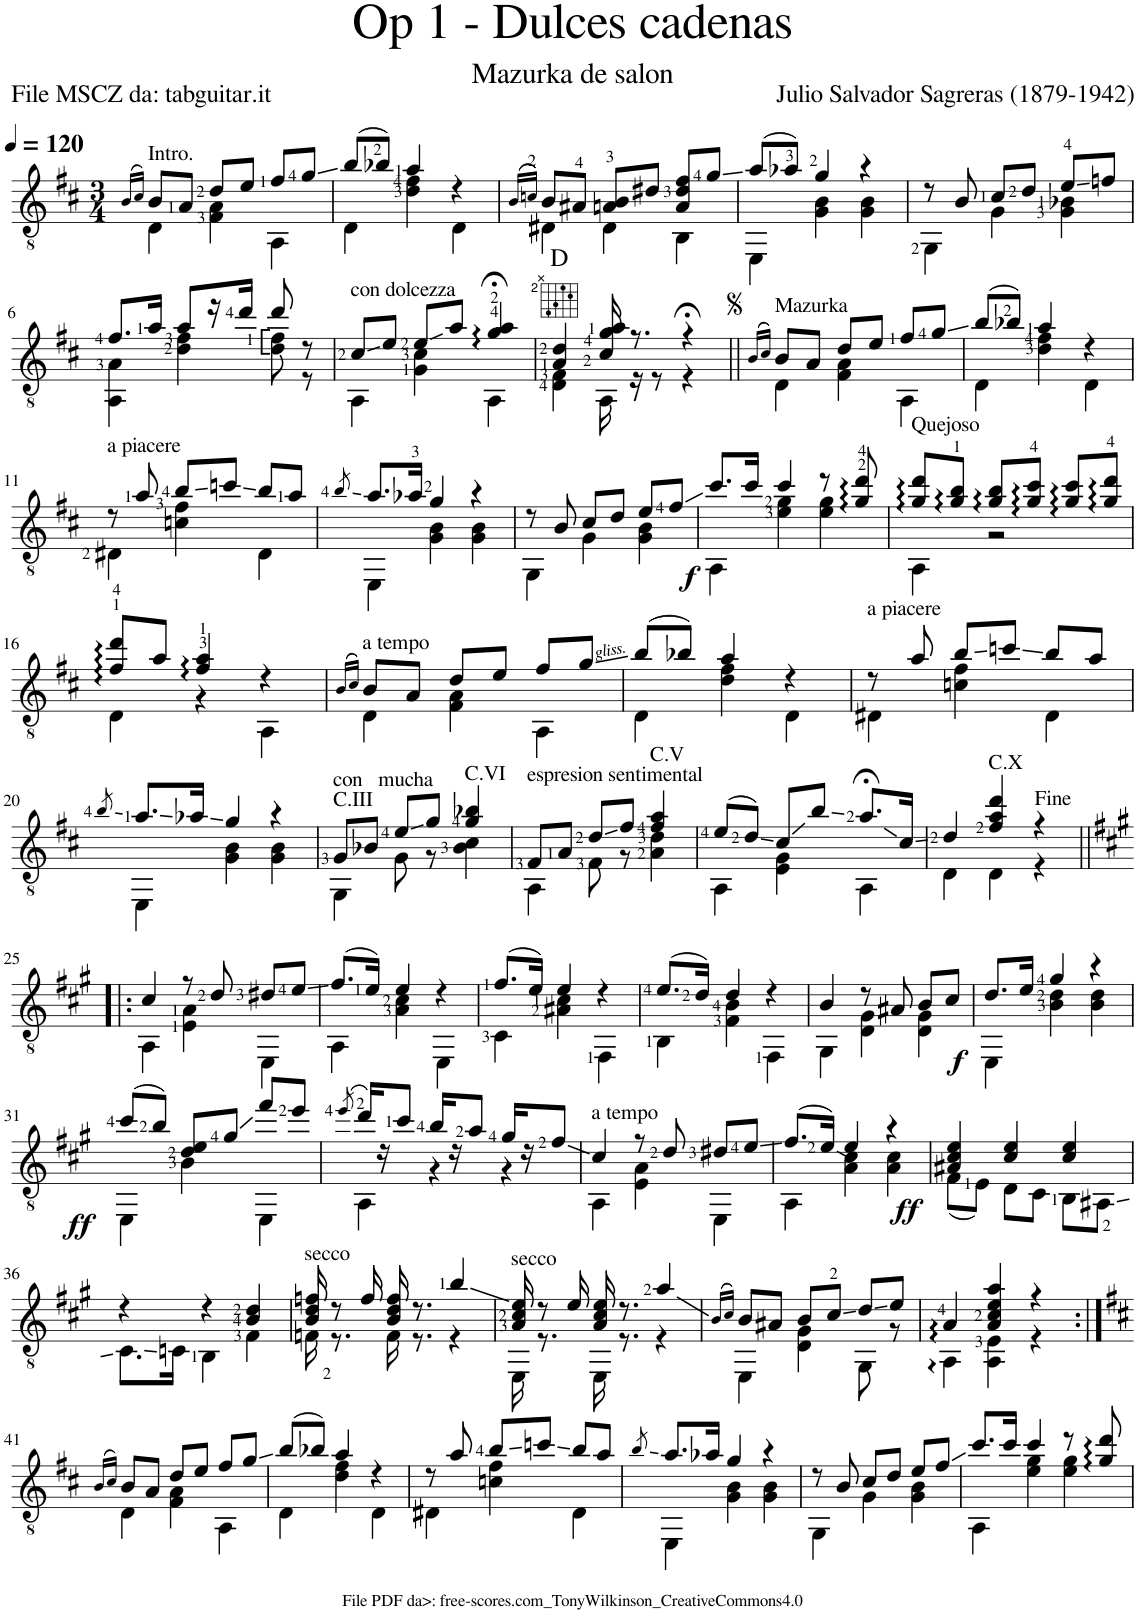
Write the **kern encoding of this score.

**kern	**dynam	**harte
*part1	*part1	*part1
*staff1	*staff1	*
*I"Guitar	*	*
*I'Guit.	*	*
*clefGv2	*	*
*k[f#c#]	*	*
*M3/4	*	*
*MM120	*	*
=1	=1	=1
(16qB/LL	.	.
16qc#/JJ)	.	.
*^	*	*
!LO:TX:a:t=Intro.	!	!	!
8B/L	4D\	.	.
8A/J	.	.	.
8d/L	4F#\ 4A\	.	.
8e/J	.	.	.
8f#/L	4AA\	.	.
8g/J	.	.	.
=2	=2	=2	=2
(8b/L	4D\	.	.
8b-X/J)	.	.	.
4a/	4d\ 4f#\	.	.
4r	4D\	.	.
=3	=3	=3	=3
(16qB/LL	.	.	.
16qcn/JJ)	.	.	.
8B/L	4D#X\	.	.
8A#X/J	.	.	.
8An/ 8B/L	4D#\	.	.
8d#X/J	.	.	.
8A/ 8d#/ 8f#/L	4BB\	.	.
8g/J	.	.	.
=4	=4	=4	=4
(8a/L	4EE\	.	.
8a-X/J)	.	.	.
4g/	4G\ 4B\	.	.
4r	4G\ 4B\	.	.
=5	=5	=5	=5
8r	4GG\	.	.
8B/	.	.	.
8c#/L	4G\	.	.
8d/J	.	.	.
8e/L	4G\ 4B-X\	.	.
8fn/J	.	.	.
!!LO:LB:g=z	!!
=6	=6	=6	=6
8.f#/L	4AA\ 4A\	.	.
16a/Jk	.	.	.
8a/L	4d\ 4f#\	.	.
16r	.	.	.
16dd/JJ	.	.	.
8dd/	8d\ 8f#\	.	.
8r	8r	.	.
=7	=7	=7	=7
!LO:TX:a:t=con dolcezza	!	!	!
8c#/L	4AA\	.	.
8e/J	.	.	.
8e/L	4G\ 4c#\	.	.
8a/J	.	.	.
4g/;< 4a/;<	4AA\	.	.
=8	=8	=8	=8
4A/ 4d/	4D\ 4F#\	.	D:maj
16c#/ 16g/ 16a/	16AA\	.	.
8.r	16r	.	.
.	8r	.	.
4r;<	4r	.	.
=9||	=9||	=9||	=9||
(16qB/LL	.	.	.
16qc#/JJ)	.	.	.
!LO:TX:a:t=Mazurka	!	!	!
8B/L	4D\	.	.
8A/J	.	.	.
8d/L	4F#\ 4A\	.	.
8e/J	.	.	.
8f#/L	4AA\	.	.
8g/J	.	.	.
=10	=10	=10	=10
(8b/L	4D\	.	.
8b-X/J)	.	.	.
4a/	4d\ 4f#\	.	.
4r	4D\	.	.
!!LO:LB:g=z	!!
=11	=11	=11	=11
!LO:TX:a:t=a piacere	!	!	!
8r	4D#X\	.	.
8a/	.	.	.
8b/L	4cn\ 4f#\	.	.
8ccn/J	.	.	.
8b/L	4D#\	.	.
8a/J	.	.	.
=12	=12	=12	=12
8qb/	.	.	.
8.a/L	4EE\	.	.
16a-X/Jk	.	.	.
4g/	4G\ 4B\	.	.
4r	4G\ 4B\	.	.
=13	=13	=13	=13
8r	4GG\	.	.
8B/	.	.	.
8c#/L	4G\	.	.
8d/J	.	.	.
8e/L	4G\ 4B\	.	.
!	!	!LO:DY:b	!
8f#/J	.	f	.
=14	=14	=14	=14
8.cc#/L	4AA\	.	.
16cc#/Jk	.	.	.
4cc#/	4e\ 4g\	.	.
8r	4e\ 4g\	.	.
8g/ 8dd/	.	.	.
=15	=15	=15	=15
!LO:TX:a:t=Quejoso	!	!	!
8g/ 8dd/L	4AA\	.	.
8g/ 8b/J	.	.	.
8g/ 8b/L	2r	.	.
8g/ 8cc#/J	.	.	.
8g/ 8cc#/L	.	.	.
8g/ 8dd/J	.	.	.
!!LO:LB:g=z	!!
=16	=16	=16	=16
8f#/ 8dd/L	4D\	.	.
8a/J	.	.	.
4f#/ 4a/	4r	.	.
4r	4AA\	.	.
=17	=17	=17	=17
(16qB/LL	.	.	.
16qc#/JJ)	.	.	.
!LO:TX:a:t=a tempo	!	!	!
8B/L	4D\	.	.
8A/J	.	.	.
8d/L	4F#\ 4A\	.	.
8e/J	.	.	.
8f#/L	4AA\	.	.
8g/J	.	.	.
=18	=18	=18	=18
(8b/L	4D\	.	.
8b-X/J)	.	.	.
4a/	4d\ 4f#\	.	.
4r	4D\	.	.
=19	=19	=19	=19
!LO:TX:a:t=a piacere	!	!	!
8r	4D#X\	.	.
8a/	.	.	.
8b/L	4cn\ 4f#\	.	.
8ccn/J	.	.	.
8b/L	4D#\	.	.
8a/J	.	.	.
!!LO:LB:g=z	!!
=20	=20	=20	=20
8qb/	.	.	.
8.a/L	4EE\	.	.
16a-X/Jk	.	.	.
4g/	4G\ 4B\	.	.
4r	4G\ 4B\	.	.
=21	=21	=21	=21
!LO:TX:a:t=C.III	!	!	!
!LO:TX:a:t=con   mucha	!	!	!
8G/L	4GG\	.	.
8B-X/J	.	.	.
8e/L	8G\	.	.
8g/J	8r	.	.
!LO:TX:a:t=C.VI	!	!	!
4g/ 4b-X/	4B-\ 4c#\	.	.
=22	=22	=22	=22
!LO:TX:a:t=espresion sentimental	!	!	!
8F#/L	4AA\	.	.
8A/J	.	.	.
8d/L	8F#\	.	.
8f#/J	8r	.	.
!LO:TX:a:t=C.V	!	!	!
4f#/ 4a/	4A\ 4d\	.	.
=23	=23	=23	=23
(8e/L	4AA\	.	.
8d/J)	.	.	.
8c#/L	4E\ 4G\	.	.
8b/J	.	.	.
8.a;</L	4AA\	.	.
16c#/Jk	.	.	.
=24	=24	=24	=24
4d/	4D\	.	.
!LO:TX:a:t=C.X	!	!	!
4f#/ 4a/ 4dd/	4D\	.	.
4r	4r	.	.
!!LO:LB:g=z	!!
=25!|:	=25!|:	=25!|:	=25!|:
*k[f#c#g#]	*	*	*
4c#/	4AA\	.	.
8r	4E\ 4A\	.	.
8d/	.	.	.
8d#X/L	4EE\	.	.
8e/J	.	.	.
=26	=26	=26	=26
(8.f#/L	4AA\	.	.
16e/Jk)	.	.	.
4e/	4A\ 4c#\	.	.
4r	4EE\	.	.
=27	=27	=27	=27
(8.f#/L	4C#\	.	.
16e/Jk)	.	.	.
4e/	4A#X\ 4c#\	.	.
4r	4FF#\	.	.
=28	=28	=28	=28
(8.e/L	4BB\	.	.
16d/Jk)	.	.	.
4d/	4F#\ 4B\	.	.
4r	4FF#\	.	.
=29	=29	=29	=29
4B/	4GG#\	.	.
8r	4D\ 4G#\	.	.
8A#X/	.	.	.
8B/L	4D\ 4G#\	.	.
!	!	!LO:DY:b	!
8c#/J	.	f	.
=30	=30	=30	=30
8.d/L	4EE\	.	.
16e/Jk	.	.	.
4g#/	4B\ 4d\	.	.
4r	4B\ 4d\	.	.
!!LO:LB:g=z	!!
=31	=31	=31	=31
!	!	!LO:DY:b	!
(8cc#/L	4EE\	ff	.
8b/J)	.	.	.
8d/ 8e/L	4B\	.	.
8g#/J	.	.	.
8ff#/L	4EE\	.	.
8ee/J	.	.	.
=32	=32	=32	=32
(8qee/	.	.	.
16dd/LL)	4AA\	.	.
16r	.	.	.
8cc#/J	.	.	.
16b/LL	4r	.	.
16r	.	.	.
8a/J	.	.	.
16g#/LL	4r	.	.
16r	.	.	.
8f#/J	.	.	.
=33	=33	=33	=33
!LO:TX:a:t=a tempo	!	!	!
4c#/	4AA\	.	.
8r	4E\ 4A\	.	.
8d/	.	.	.
8d#X/L	4EE\	.	.
8e/J	.	.	.
=34	=34	=34	=34
(8.f#/L	4AA\	.	.
16e/Jk)	.	.	.
4e/	4A\ 4c#\	.	.
4r	4A\ 4c#\	.	.
=35	=35	=35	=35
!	!	!LO:DY:b	!
4A#X/ 4c#/ 4e/	(8F#\L	ff	.
.	8E\J)	.	.
4c#/ 4e/	8D\L	.	.
.	8C#\J	.	.
4c#/ 4e/	8BB\L	.	.
.	8AA#X\J	.	.
!!LO:LB:g=z	!!
=36	=36	=36	=36
4r	8.C#\L	.	.
.	16Cn\Jk	.	.
4r	4BB\	.	.
4B/ 4d/	4F#\	.	.
=37	=37	=37	=37
!LO:TX:a:t=secco	!	!	!
16B/ 16d/ 16fn/	16Fn\	.	.
8r	8.r	.	.
16f/	.	.	.
16B/ 16d/ 16f/	16F\	.	.
8.r	8.r	.	.
4b/	4r	.	.
=38	=38	=38	=38
!LO:TX:a:t=secco	!	!	!
16A/ 16c#/ 16e/	16EE\	.	.
8r	8.r	.	.
16e/	.	.	.
16A/ 16c#/ 16e/	16EE\	.	.
8.r	8.r	.	.
4a/	4r	.	.
=39	=39	=39	=39
(16qB/LL	.	.	.
16qc#/JJ)	.	.	.
8B/L	4EE\	.	.
8A#X/J	.	.	.
8B/L	4D\ 4G#\	.	.
8c#/J	.	.	.
8d/L	8GG#\	.	.
8e/J	8r	.	.
=40	=40	=40	=40
4A/	4AA\	.	.
4A/ 4c#/ 4e/ 4a/	4AA\ 4E\	.	.
4r	4r	.	.
!!LO:LB:g=z	!!
=41:|!	=41:|!	=41:|!	=41:|!
*k[f#c#]	*	*	*
(16qB/LL	.	.	.
16qc#/JJ)	.	.	.
8B/L	4D\	.	.
8A/J	.	.	.
8d/L	4F#\ 4A\	.	.
8e/J	.	.	.
8f#/L	4AA\	.	.
8g/J	.	.	.
=42	=42	=42	=42
(8b/L	4D\	.	.
8b-X/J)	.	.	.
4a/	4d\ 4f#\	.	.
4r	4D\	.	.
=43	=43	=43	=43
8r	4D#X\	.	.
8a/	.	.	.
8b/L	4cn\ 4f#\	.	.
8ccn/J	.	.	.
8b/L	4D#\	.	.
8a/J	.	.	.
=44	=44	=44	=44
8qb/	.	.	.
8.a/L	4EE\	.	.
16a-X/Jk	.	.	.
4g/	4G\ 4B\	.	.
4r	4G\ 4B\	.	.
=45	=45	=45	=45
8r	4GG\	.	.
8B/	.	.	.
8c#/L	4G\	.	.
8d/J	.	.	.
8e/L	4G\ 4B\	.	.
8f#/J	.	.	.
=46	=46	=46	=46
8.cc#/L	4AA\	.	.
16cc#/Jk	.	.	.
4cc#/	4e\ 4g\	.	.
8r	4e\ 4g\	.	.
8g/ 8dd/	.	.	.
*v	*v	*	*
=	=	=
*-	*-	*-
